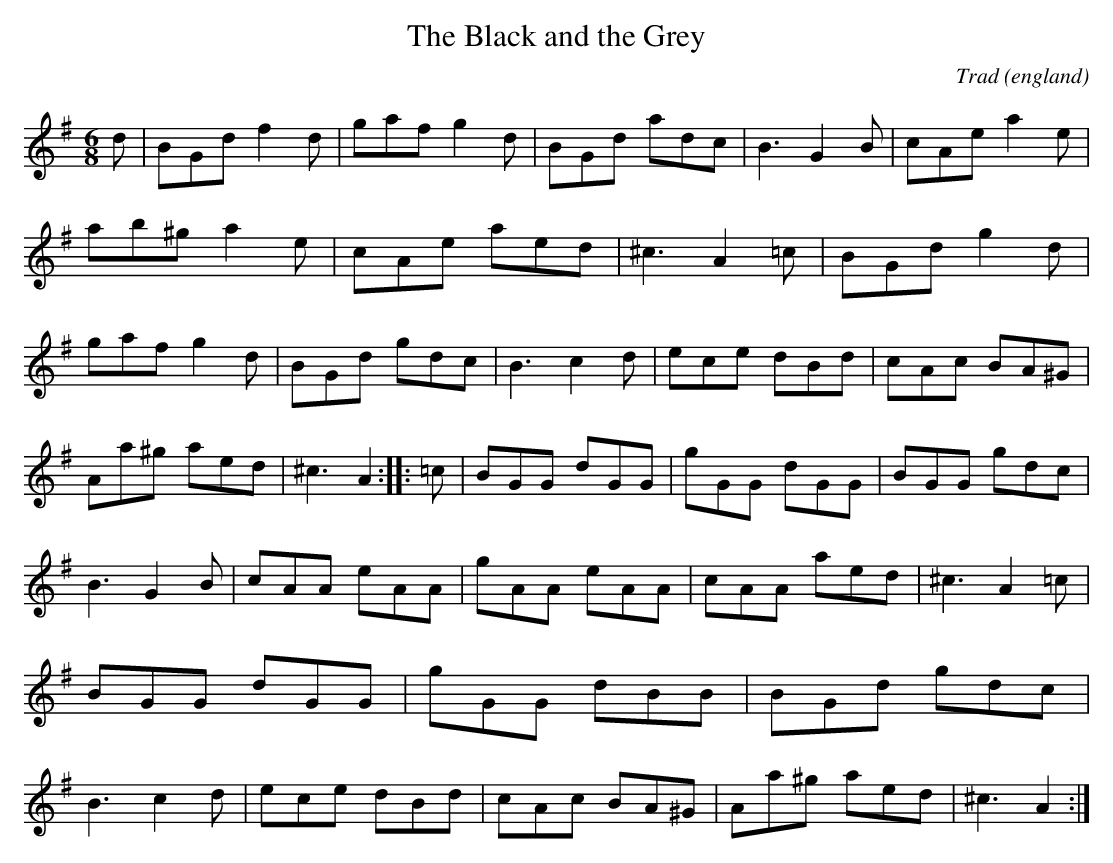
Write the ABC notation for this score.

X:1
T:Black and the Grey, The
O:england
C:Trad
M:6/8
K:G
d| BGd f2 d| gaf g2 d| BGd adc| B3 G2 B| cAe a2 e| ab^g a2 e| cAe aed| ^c3 A2 =c|\
BGd g2 d |gaf g2 d |BGd gdc| B3 c2 d |ece dBd | cAc BA^G| Aa^g aed |^c3 A2 :: =c|\
BGG dGG|gGG dGG |BGG gdc |B3 G2 B |cAA eAA |gAA eAA|cAA aed| ^c3 A2 =c| BGG dGG |\
gGG dBB| BGd  gdc| B3 c2 d| ece dBd | cAc BA^G |Aa^g aed | ^c3 A2 :|
